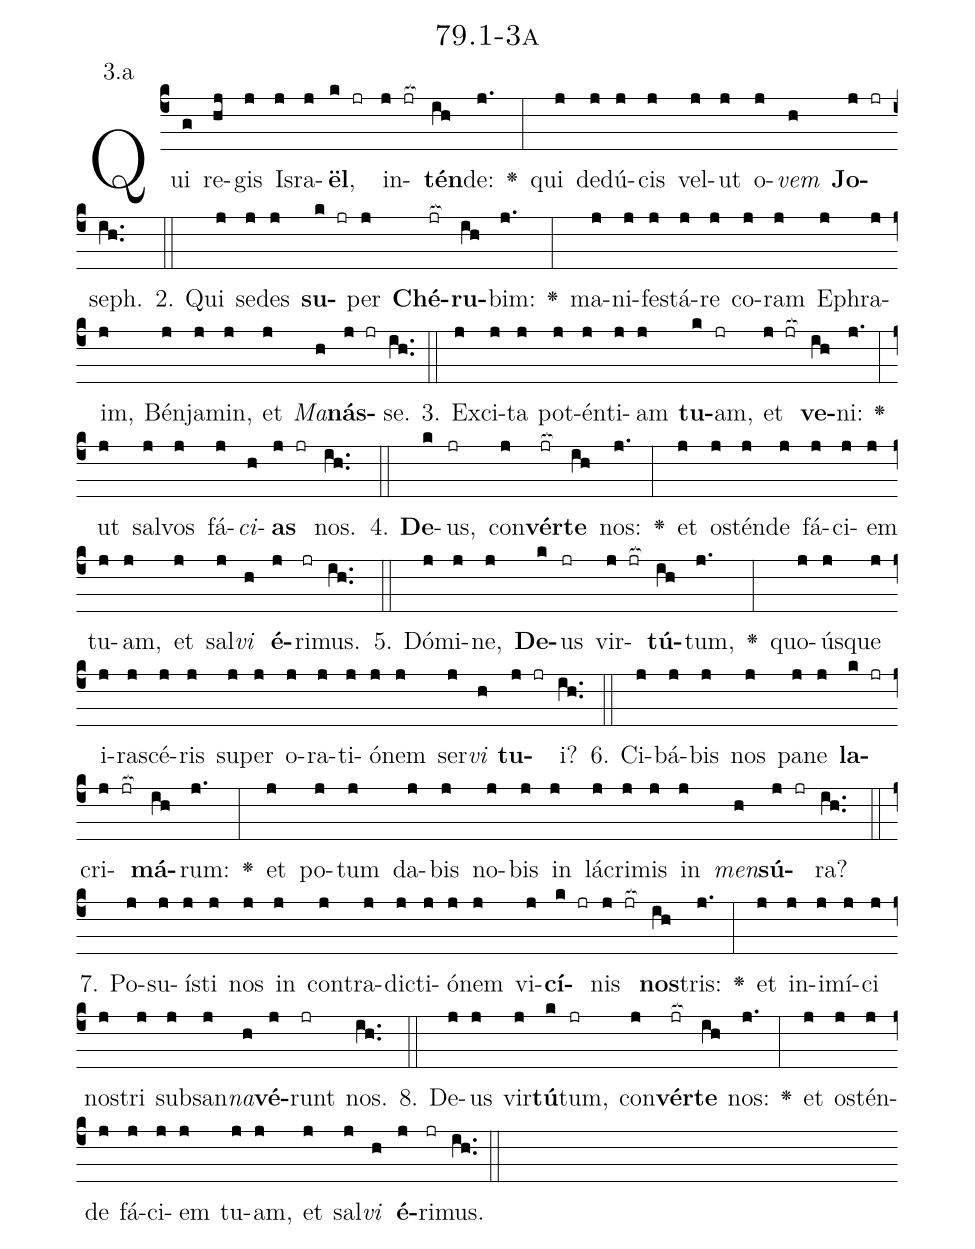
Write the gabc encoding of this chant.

name: 79.1-3a;
annotation: 3.a;
%%
(c4)Qui(g) re(hj)gis(j) Is(j)ra(j)<b>ël</b>,(k jr) in(j jr[ocb:1{])<b>tén</b>(ih[ocb:0}])de:(j.) <v>\greheightstar</v>(:) qui(j) de(j)dú(j)cis(j) vel(j)ut(j) o(j)<i>vem</i>(h) <b>Jo</b>(j jr)seph.(ih..) (::)
2. Qui(j) se(j)des(j) <b>su</b>(k jr)per(j) <b>Ché</b>(jr[ocb:1{])<b>ru</b>(ih[ocb:0}])bim:(j.) <v>\greheightstar</v>(:) ma(j)ni(j)fes(j)tá(j)re(j) co(j)ram(j) E(j)phra(j)im,(j) Bén(j)ja(j)min,(j) et(j) <i>Ma</i>(h)<b>nás</b>(j jr)se.(ih..) (::)
3. Ex(j)ci(j)ta(j) pot(j)én(j)ti(j)am(j) <b>tu</b>(k)am,(jr) et(j jr[ocb:1{]) <b>ve</b>(ih[ocb:0}])ni:(j.) <v>\greheightstar</v>(:) ut(j) sal(j)vos(j) fá(j)<i>ci</i>(h)<b>as</b>(j jr) nos.(ih..) (::)
4. <b>De</b>(k)us,(jr) con(j)<b>vér</b>(jr[ocb:1{])<b>te</b>(ih[ocb:0}]) nos:(j.) <v>\greheightstar</v>(:) et(j) os(j)tén(j)de(j) fá(j)ci(j)em(j) tu(j)am,(j) et(j) sal(j)<i>vi</i>(h) <b>é</b>(j)ri(jr)mus.(ih..) (::)
5. Dó(j)mi(j)ne,(j) <b>De</b>(k)us(jr) vir(j jr[ocb:1{])<b>tú</b>(ih[ocb:0}])tum,(j.) <v>\greheightstar</v>(:) quo(j)ús(j)que(j) i(j)ra(j)scé(j)ris(j) su(j)per(j) o(j)ra(j)ti(j)ó(j)nem(j) ser(j)<i>vi</i>(h) <b>tu</b>(j jr)i?(ih..) (::)
6. Ci(j)bá(j)bis(j) nos(j) pa(j)ne(j) <b>la</b>(k jr)cri(j jr[ocb:1{])<b>má</b>(ih[ocb:0}])rum:(j.) <v>\greheightstar</v>(:) et(j) po(j)tum(j) da(j)bis(j) no(j)bis(j) in(j) lá(j)cri(j)mis(j) in(j) <i>men</i>(h)<b>sú</b>(j jr)ra?(ih..) (::)
7. Po(j)su(j)ís(j)ti(j) nos(j) in(j) con(j)tra(j)dic(j)ti(j)ó(j)nem(j) vi(j)<b>cí</b>(k jr)nis(j jr[ocb:1{]) <b>nos</b>(ih[ocb:0}])tris:(j.) <v>\greheightstar</v>(:) et(j) in(j)i(j)mí(j)ci(j) nos(j)tri(j) sub(j)san(j)<i>na</i>(h)<b>vé</b>(j)runt(jr) nos.(ih..) (::)
8. De(j)us(j) vir(j)<b>tú</b>(k)tum,(jr) con(j)<b>vér</b>(jr[ocb:1{])<b>te</b>(ih[ocb:0}]) nos:(j.) <v>\greheightstar</v>(:) et(j) os(j)tén(j)de(j) fá(j)ci(j)em(j) tu(j)am,(j) et(j) sal(j)<i>vi</i>(h) <b>é</b>(j)ri(jr)mus.(ih..) (::)
